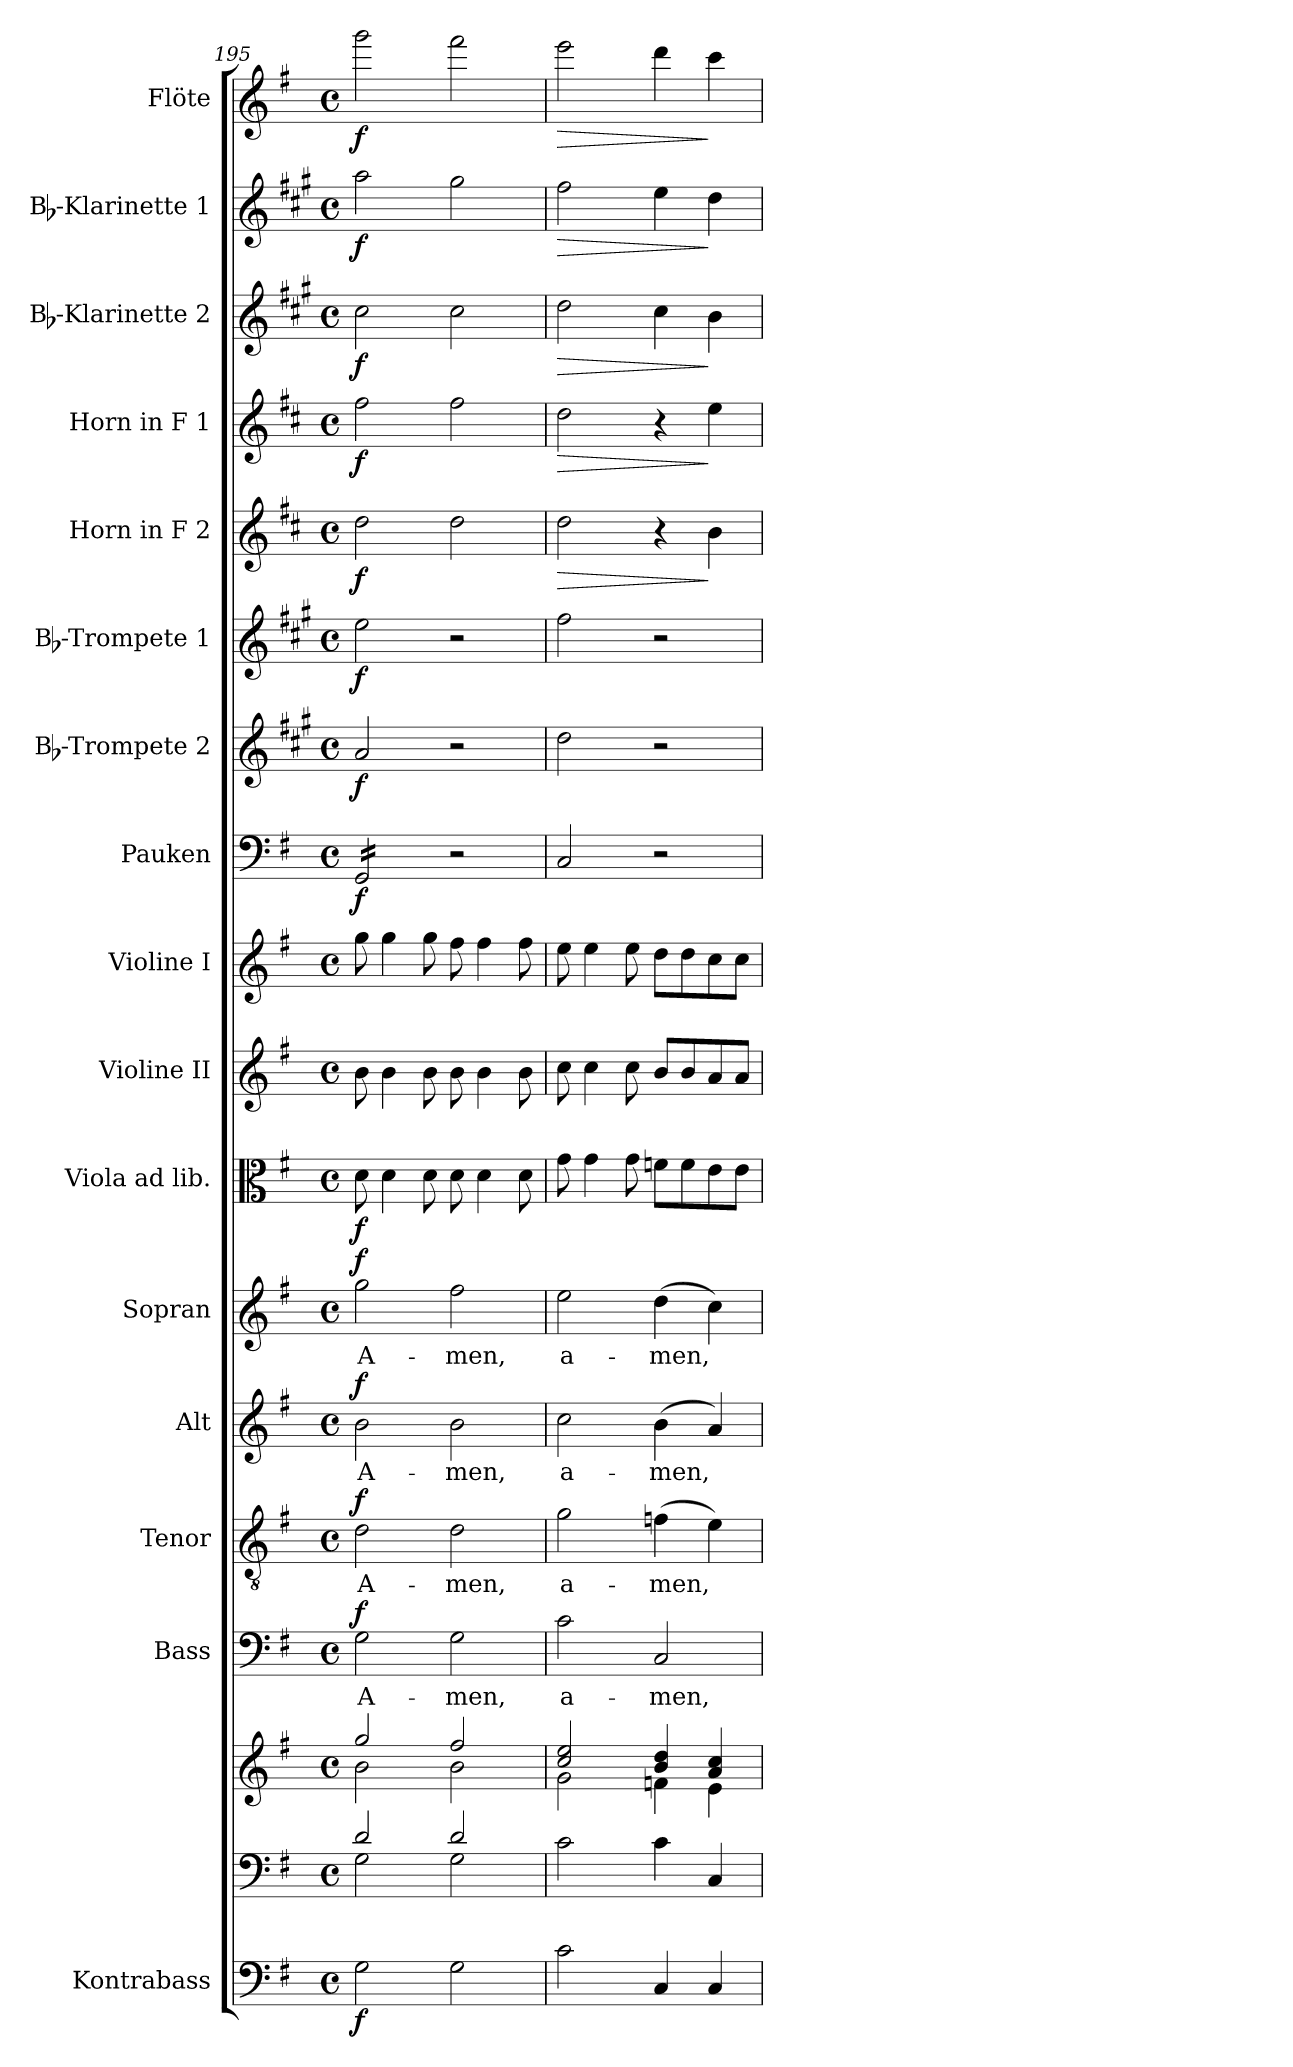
**kern	**dynam	**kern	**kern	**kern	**text	**dynam	**kern	**text	**dynam	**kern	**text	**dynam	**kern	**text	**dynam	**kern	**dynam	**kern	**kern	**kern	**dynam	**kern	**dynam	**kern	**dynam	**kern	**dynam	**kern	**dynam	**kern	**dynam	**kern	**dynam	**kern	**dynam
*part17	*part17	*part16	*part16	*part15	*part15	*part15	*part14	*part14	*part14	*part13	*part13	*part13	*part12	*part12	*part12	*part11	*part11	*part10	*part9	*part8	*part8	*part7	*part7	*part6	*part6	*part5	*part5	*part4	*part4	*part3	*part3	*part2	*part2	*part1	*part1
*staff18	*staff18	*staff17	*staff16	*staff15	*staff15	*staff15	*staff14	*staff14	*staff14	*staff13	*staff13	*staff13	*staff12	*staff12	*staff12	*staff11	*staff11	*staff10	*staff9	*staff8	*staff8	*staff7	*staff7	*staff6	*staff6	*staff5	*staff5	*staff4	*staff4	*staff3	*staff3	*staff2	*staff2	*staff1	*staff1
*I"Kontrabass	*	*	*	*I"Bass	*	*	*I"Tenor	*	*	*I"Alt	*	*	*I"Sopran	*	*	*I"Viola ad lib.	*	*I"Violine II	*I"Violine I	*I"Pauken	*	*I"Bb-Trompete 2	*	*I"Bb-Trompete 1	*	*I"Horn in F 2	*	*I"Horn in F 1	*	*I"Bb-Klarinette 2	*	*I"Bb-Klarinette 1	*	*I"Flöte	*
*I'Kb.	*	*	*	*I'B.	*	*	*I'T.	*	*	*I'A.	*	*	*I'S.	*	*	*I'Vla.	*	*I'Vl. II	*I'Vl. I	*I'Pk.	*	*I'Bb Trp. 2	*	*I'Bb Trp. 1	*	*	*	*	*	*I'Bb Kl. 2	*	*I'Bb Kl. 1	*	*I'Fl.	*
*clefF4	*	*clefF4	*clefG2	*clefF4	*	*	*clefGv2	*	*	*clefG2	*	*	*clefG2	*	*	*clefC3	*	*clefG2	*clefG2	*clefF4	*	*clefG2	*	*clefG2	*	*clefG2	*	*clefG2	*	*clefG2	*	*clefG2	*	*clefG2	*
*ITrd7c12	*	*	*	*	*	*	*	*	*	*	*	*	*	*	*	*	*	*	*	*	*	*ITrd1c2	*	*ITrd1c2	*	*ITrd4c7	*	*ITrd4c7	*	*ITrd1c2	*	*ITrd1c2	*	*	*
*k[f#]	*	*k[f#]	*k[f#]	*k[f#]	*	*	*k[f#]	*	*	*k[f#]	*	*	*k[f#]	*	*	*k[f#]	*	*k[f#]	*k[f#]	*k[f#]	*	*k[f#]	*	*k[f#]	*	*k[f#]	*	*k[f#]	*	*k[f#]	*	*k[f#]	*	*k[f#]	*
*G:	*	*G:	*G:	*G:	*	*	*G:	*	*	*G:	*	*	*G:	*	*	*G:	*	*G:	*G:	*G:	*	*G:	*	*G:	*	*G:	*	*G:	*	*G:	*	*G:	*	*G:	*
*M4/4	*	*M4/4	*M4/4	*M4/4	*	*	*M4/4	*	*	*M4/4	*	*	*M4/4	*	*	*M4/4	*	*M4/4	*M4/4	*M4/4	*	*M4/4	*	*M4/4	*	*M4/4	*	*M4/4	*	*M4/4	*	*M4/4	*	*M4/4	*
*met(c)	*	*met(c)	*met(c)	*met(c)	*	*	*met(c)	*	*	*met(c)	*	*	*met(c)	*	*	*met(c)	*	*met(c)	*met(c)	*met(c)	*	*met(c)	*	*met(c)	*	*met(c)	*	*met(c)	*	*met(c)	*	*met(c)	*	*met(c)	*
=195	=195	=195	=195	=195	=195	=195	=195	=195	=195	=195	=195	=195	=195	=195	=195	=195	=195	=195	=195	=195	=195	=195	=195	=195	=195	=195	=195	=195	=195	=195	=195	=195	=195	=195	=195
*	*	*^	*^	*	*	*	*	*	*	*	*	*	*	*	*	*	*	*	*	*	*	*	*	*	*	*	*	*	*	*	*	*	*	*	*
!	!LO:DY:b	!	!	!	!	!	!LO:LY:b	!LO:DY:a	!	!LO:LY:b	!LO:DY:a	!	!LO:LY:b	!LO:DY:a	!	!LO:LY:b	!LO:DY:a	!	!LO:DY:b	!	!	!	!LO:DY:b	!	!LO:DY:b	!	!LO:DY:b	!	!LO:DY:b	!	!LO:DY:b	!	!LO:DY:b	!	!LO:DY:b	!	!LO:DY:b
*	*	*	*	*	*	*	*	*	*	*	*	*	*	*	*	*	*	*	*	*	*	*tremolo	*	*	*	*	*	*	*	*	*	*	*	*	*	*	*
2GG\	f	2d/	2G\	2gg/	2b\	2G\	A-	f	2d\	A-	f	2b\	A-	f	2gg\	A-	f	8d\	f	8b\	8gg\	16GG/LL	f	2g/	f	2dd\	f	2g\	f	2b\	f	2b\	f	2gg\	f	2ggg\	f
.	.	.	.	.	.	.	.	.	.	.	.	.	.	.	.	.	.	.	.	.	.	16GG/	.	.	.	.	.	.	.	.	.	.	.	.	.	.	.
.	.	.	.	.	.	.	.	.	.	.	.	.	.	.	.	.	.	4d\	.	4b\	4gg\	16GG/	.	.	.	.	.	.	.	.	.	.	.	.	.	.	.
.	.	.	.	.	.	.	.	.	.	.	.	.	.	.	.	.	.	.	.	.	.	16GG/	.	.	.	.	.	.	.	.	.	.	.	.	.	.	.
.	.	.	.	.	.	.	.	.	.	.	.	.	.	.	.	.	.	.	.	.	.	16GG/	.	.	.	.	.	.	.	.	.	.	.	.	.	.	.
.	.	.	.	.	.	.	.	.	.	.	.	.	.	.	.	.	.	.	.	.	.	16GG/	.	.	.	.	.	.	.	.	.	.	.	.	.	.	.
.	.	.	.	.	.	.	.	.	.	.	.	.	.	.	.	.	.	8d\	.	8b\	8gg\	16GG/	.	.	.	.	.	.	.	.	.	.	.	.	.	.	.
.	.	.	.	.	.	.	.	.	.	.	.	.	.	.	.	.	.	.	.	.	.	16GG/JJ	.	.	.	.	.	.	.	.	.	.	.	.	.	.	.
*	*	*	*	*	*	*	*	*	*	*	*	*	*	*	*	*	*	*	*	*	*	*Xtremolo	*	*	*	*	*	*	*	*	*	*	*	*	*	*	*
!	!	!	!	!	!	!	!LO:LY:b	!	!	!LO:LY:b	!	!	!LO:LY:b	!	!	!LO:LY:b	!	!	!	!	!	!	!	!	!	!	!	!	!	!	!	!	!	!	!	!	!
2GG\	.	2d/	2G\	2ff#/	2b\	2G\	-men,	.	2d\	-men,	.	2b\	-men,	.	2ff#\	-men,	.	8d\	.	8b\	8ff#\	2r	.	2r	.	2r	.	2g\	.	2b\	.	2b\	.	2ff#\	.	2fff#\	.
.	.	.	.	.	.	.	.	.	.	.	.	.	.	.	.	.	.	4d\	.	4b\	4ff#\	.	.	.	.	.	.	.	.	.	.	.	.	.	.	.	.
.	.	.	.	.	.	.	.	.	.	.	.	.	.	.	.	.	.	8d\	.	8b\	8ff#\	.	.	.	.	.	.	.	.	.	.	.	.	.	.	.	.
*	*	*v	*v	*	*	*	*	*	*	*	*	*	*	*	*	*	*	*	*	*	*	*	*	*	*	*	*	*	*	*	*	*	*	*	*	*	*
=196	=196	=196	=196	=196	=196	=196	=196	=196	=196	=196	=196	=196	=196	=196	=196	=196	=196	=196	=196	=196	=196	=196	=196	=196	=196	=196	=196	=196	=196	=196	=196	=196	=196	=196	=196	=196
!	!	!	!	!	!	!LO:LY:b	!	!	!LO:LY:b	!	!	!LO:LY:b	!	!	!LO:LY:b	!	!	!	!	!	!	!	!	!	!	!	!	!LO:HP:b	!	!LO:HP:b	!	!LO:HP:b	!	!LO:HP:b	!	!LO:HP:b
2C\	.	2c\	2cc/ 2ee/	2g\	2c\	a-	.	2g\	a-	.	2cc\	a-	.	2ee\	a-	.	8g\	.	8cc\	8ee\	2C/	.	2cc\	.	2ee\	.	2g\	>	2g\	>	2cc\	>	2ee\	>	2eee\	>
.	.	.	.	.	.	.	.	.	.	.	.	.	.	.	.	.	4g\	.	4cc\	4ee\	.	.	.	.	.	.	.	.	.	.	.	.	.	.	.	.
.	.	.	.	.	.	.	.	.	.	.	.	.	.	.	.	.	8g\	.	8cc\	8ee\	.	.	.	.	.	.	.	.	.	.	.	.	.	.	.	.
!	!	!	!	!	!	!LO:LY:b	!	!	!LO:LY:b	!	!	!LO:LY:b	!	!	!LO:LY:b	!	!	!	!	!	!	!	!	!	!	!	!	!	!	!	!	!	!	!	!	!
4CC/	.	4c\	4b/ 4dd/	4fn\	2C/	-men,	.	(>4fn\	-men,	.	(>4b\	-men,	.	(>4dd\	-men,	.	8fn\L	.	8b/L	8dd\L	2r	.	2r	.	2r	.	4r	.	4r	.	4b\	.	4dd\	.	4ddd\	.
.	.	.	.	.	.	.	.	.	.	.	.	.	.	.	.	.	8f\	.	8b/	8dd\	.	.	.	.	.	.	.	.	.	.	.	.	.	.	.	.
4CC/	.	4C/	4a/ 4cc/	4e\	.	.	.	4e\)	.	.	4a/)	.	.	4cc\)	.	.	8e\	.	8a/	8cc\	.	.	.	.	.	.	4e\	]	4a\	]	4a\	]	4cc\	]	4ccc\	]
.	.	.	.	.	.	.	.	.	.	.	.	.	.	.	.	.	8e\J	.	8a/J	8cc\J	.	.	.	.	.	.	.	.	.	.	.	.	.	.	.	.
*	*	*	*v	*v	*	*	*	*	*	*	*	*	*	*	*	*	*	*	*	*	*	*	*	*	*	*	*	*	*	*	*	*	*	*	*	*
=	=	=	=	=	=	=	=	=	=	=	=	=	=	=	=	=	=	=	=	=	=	=	=	=	=	=	=	=	=	=	=	=	=	=	=
*-	*-	*-	*-	*-	*-	*-	*-	*-	*-	*-	*-	*-	*-	*-	*-	*-	*-	*-	*-	*-	*-	*-	*-	*-	*-	*-	*-	*-	*-	*-	*-	*-	*-	*-	*-
